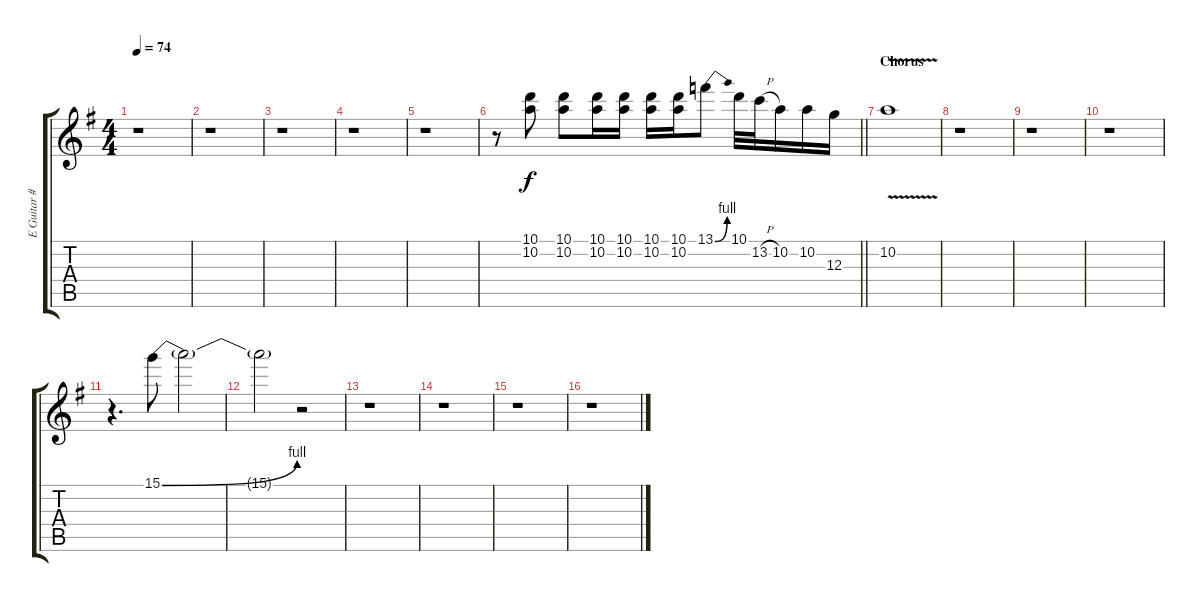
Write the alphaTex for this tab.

\track ("E Guitar #1" "E Guitar #") {instrument overdrivenguitar}
\staff {score tabs}
\tuning (E4 B3 G3 D3 A2 E2) {hide}
\ts (4 4)
\tempo 74
\clef g2
\ks g
r.1{dy f} |
r.1 |
r.1 |
r.1 |
r.1 |
\barLineRight lightlight
r.8 (10.1 10.2).8 (10.1 10.2).8 (10.1 10.2).16 (10.1 10.2).16 (10.1 10.2).16 (10.1 10.2).16 13.1{be (bend 0 0 60 4)}.8 10.1.32 13.2{h}.32 10.2.16 10.2.16 12.3.16 |
\section ("" "Chorus")
10.2{v}.1 |
r.1 |
r.1 |
r.1 |
r.4{d} 15.1{be (bend 0 0 60 4)}.8 15.1{t}.2 |
15.1{t}.2 r.2 |
r.1 |
r.1 |
r.1 |
r.1
